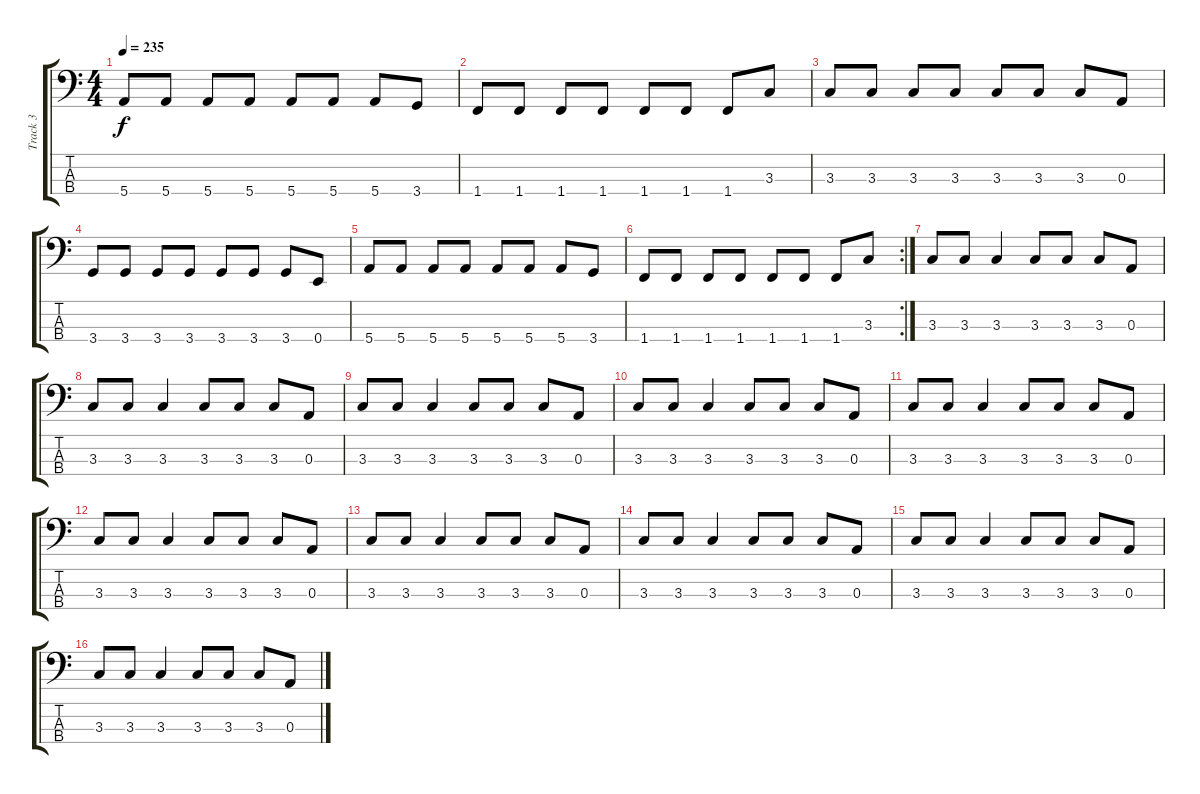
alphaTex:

\track ("Track 3" "Track 3") {instrument electricbasspick}
\staff {score tabs}
\tuning (G2 D2 A1 E1) {hide}
\ts (4 4)
\tempo 235
\clef f4
\ks c
5.4.8{dy f} 5.4.8 5.4.8 5.4.8 5.4.8 5.4.8 5.4.8 3.4.8 |
1.4.8 1.4.8 1.4.8 1.4.8 1.4.8 1.4.8 1.4.8 3.3.8 |
3.3.8 3.3.8 3.3.8 3.3.8 3.3.8 3.3.8 3.3.8 0.3.8 |
3.4.8 3.4.8 3.4.8 3.4.8 3.4.8 3.4.8 3.4.8 0.4.8 |
5.4.8 5.4.8 5.4.8 5.4.8 5.4.8 5.4.8 5.4.8 3.4.8 |
\rc 2
1.4.8 1.4.8 1.4.8 1.4.8 1.4.8 1.4.8 1.4.8 3.3.8 |
3.3.8 3.3.8 3.3.4 3.3.8 3.3.8 3.3.8 0.3.8 |
3.3.8 3.3.8 3.3.4 3.3.8 3.3.8 3.3.8 0.3.8 |
3.3.8 3.3.8 3.3.4 3.3.8 3.3.8 3.3.8 0.3.8 |
3.3.8 3.3.8 3.3.4 3.3.8 3.3.8 3.3.8 0.3.8 |
3.3.8 3.3.8 3.3.4 3.3.8 3.3.8 3.3.8 0.3.8 |
3.3.8 3.3.8 3.3.4 3.3.8 3.3.8 3.3.8 0.3.8 |
3.3.8 3.3.8 3.3.4 3.3.8 3.3.8 3.3.8 0.3.8 |
3.3.8 3.3.8 3.3.4 3.3.8 3.3.8 3.3.8 0.3.8 |
3.3.8 3.3.8 3.3.4 3.3.8 3.3.8 3.3.8 0.3.8 |
3.3.8 3.3.8 3.3.4 3.3.8 3.3.8 3.3.8 0.3.8
